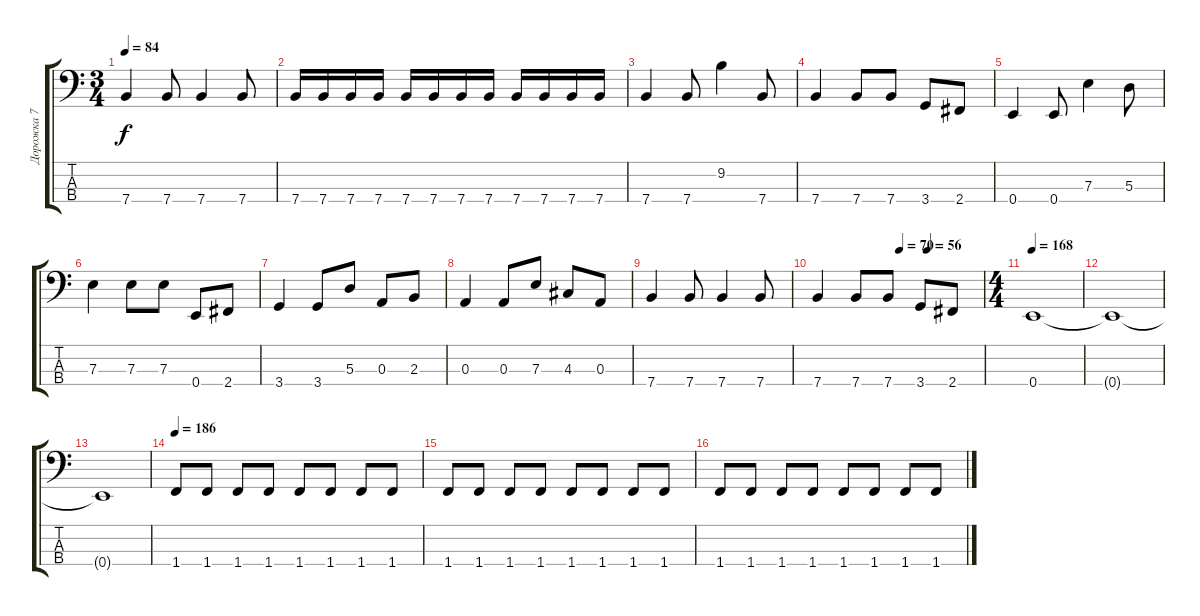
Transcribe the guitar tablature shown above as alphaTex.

\track ("Дорожка 7" "Дорожка 7") {instrument electricbasspick}
\staff {score tabs}
\tuning (G2 D2 A1 E1) {hide}
\ts (3 4)
\tempo 84
\clef f4
\ks c
7.4.4{dy f} 7.4.8 7.4.4 7.4.8 |
7.4.16 7.4.16 7.4.16 7.4.16 7.4.16 7.4.16 7.4.16 7.4.16 7.4.16 7.4.16 7.4.16 7.4.16 |
7.4.4 7.4.8 9.2.4 7.4.8 |
7.4.4 7.4.8 7.4.8 3.4.8 2.4.8 |
0.4.4 0.4.8 7.3.4 5.3.8 |
7.3.4 7.3.8 7.3.8 0.4.8 2.4.8 |
3.4.4 3.4.8 5.3.8 0.3.8 2.3.8 |
0.3.4 0.3.8 7.3.8 4.3.8 0.3.8 |
7.4.4 7.4.8 7.4.4 7.4.8 |
\tempo (70 0.5)
\tempo (56 0.6666666666666666)
7.4.4 7.4.8 7.4.8 3.4.8 2.4.8 |
\ts (4 4)
\tempo 168
0.4.1 |
0.4{t}.1 |
0.4{t}.1 |
\tempo 186
1.4.8 1.4.8 1.4.8 1.4.8 1.4.8 1.4.8 1.4.8 1.4.8 |
1.4.8 1.4.8 1.4.8 1.4.8 1.4.8 1.4.8 1.4.8 1.4.8 |
1.4.8 1.4.8 1.4.8 1.4.8 1.4.8 1.4.8 1.4.8 1.4.8
